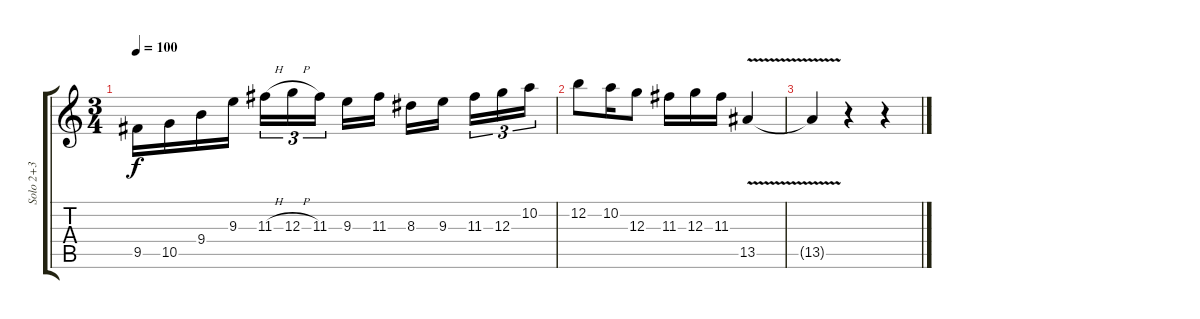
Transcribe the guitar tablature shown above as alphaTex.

\track ("Solo 2+3" "Solo 2+3") {instrument overdrivenguitar}
\staff {score tabs}
\tuning (E4 B3 G3 D3 A2 E2) {hide}
\ts (3 4)
\tempo 100
\clef g2
\ks c
9.5.16{dy f} 10.5.16 9.4.16 9.3.16 11.3{h}.16{tu (3 2)} 12.3{h}.16{tu (3 2)} 11.3.16{tu (3 2) beam splitsecondary} 9.3.16 11.3.16 8.3.16 9.3.16{beam splitsecondary} 11.3.16{tu (3 2)} 12.3.16{tu (3 2)} 10.2.16{tu (3 2)} |
12.2.8 10.2.16 12.3.8 11.3.16 12.3.16 11.3.16 13.5{v}.4 |
13.5{t}.4 r.4 r.4
